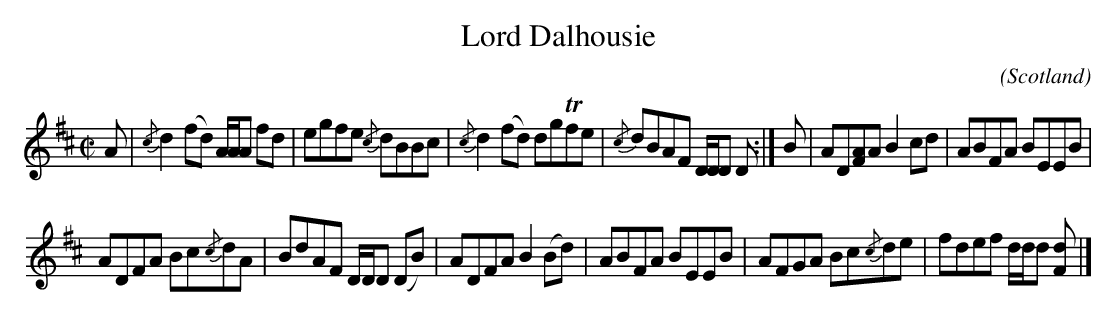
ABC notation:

X:1
U:~=!turn!
T:Lord Dalhousie
C:
O:Scotland
M:C|
L:1/8
K:D
A | {/c}d2 (fd) A/2A/2A fd | egfe {/c}dBBc | {/c}d2 (fd) dgTfe | {/c}dBAF D/2D/2D D :| B | AD[FA]A B2 cd | ABFA BEEB |
ADFA Bc{/c}dA | BdAF D/2D/2D (DB) | ADFA B2 (Bd) | ABFA BEEB | AFGA Bc{/c}de | fdef d/2d/2d [Fd] |]
